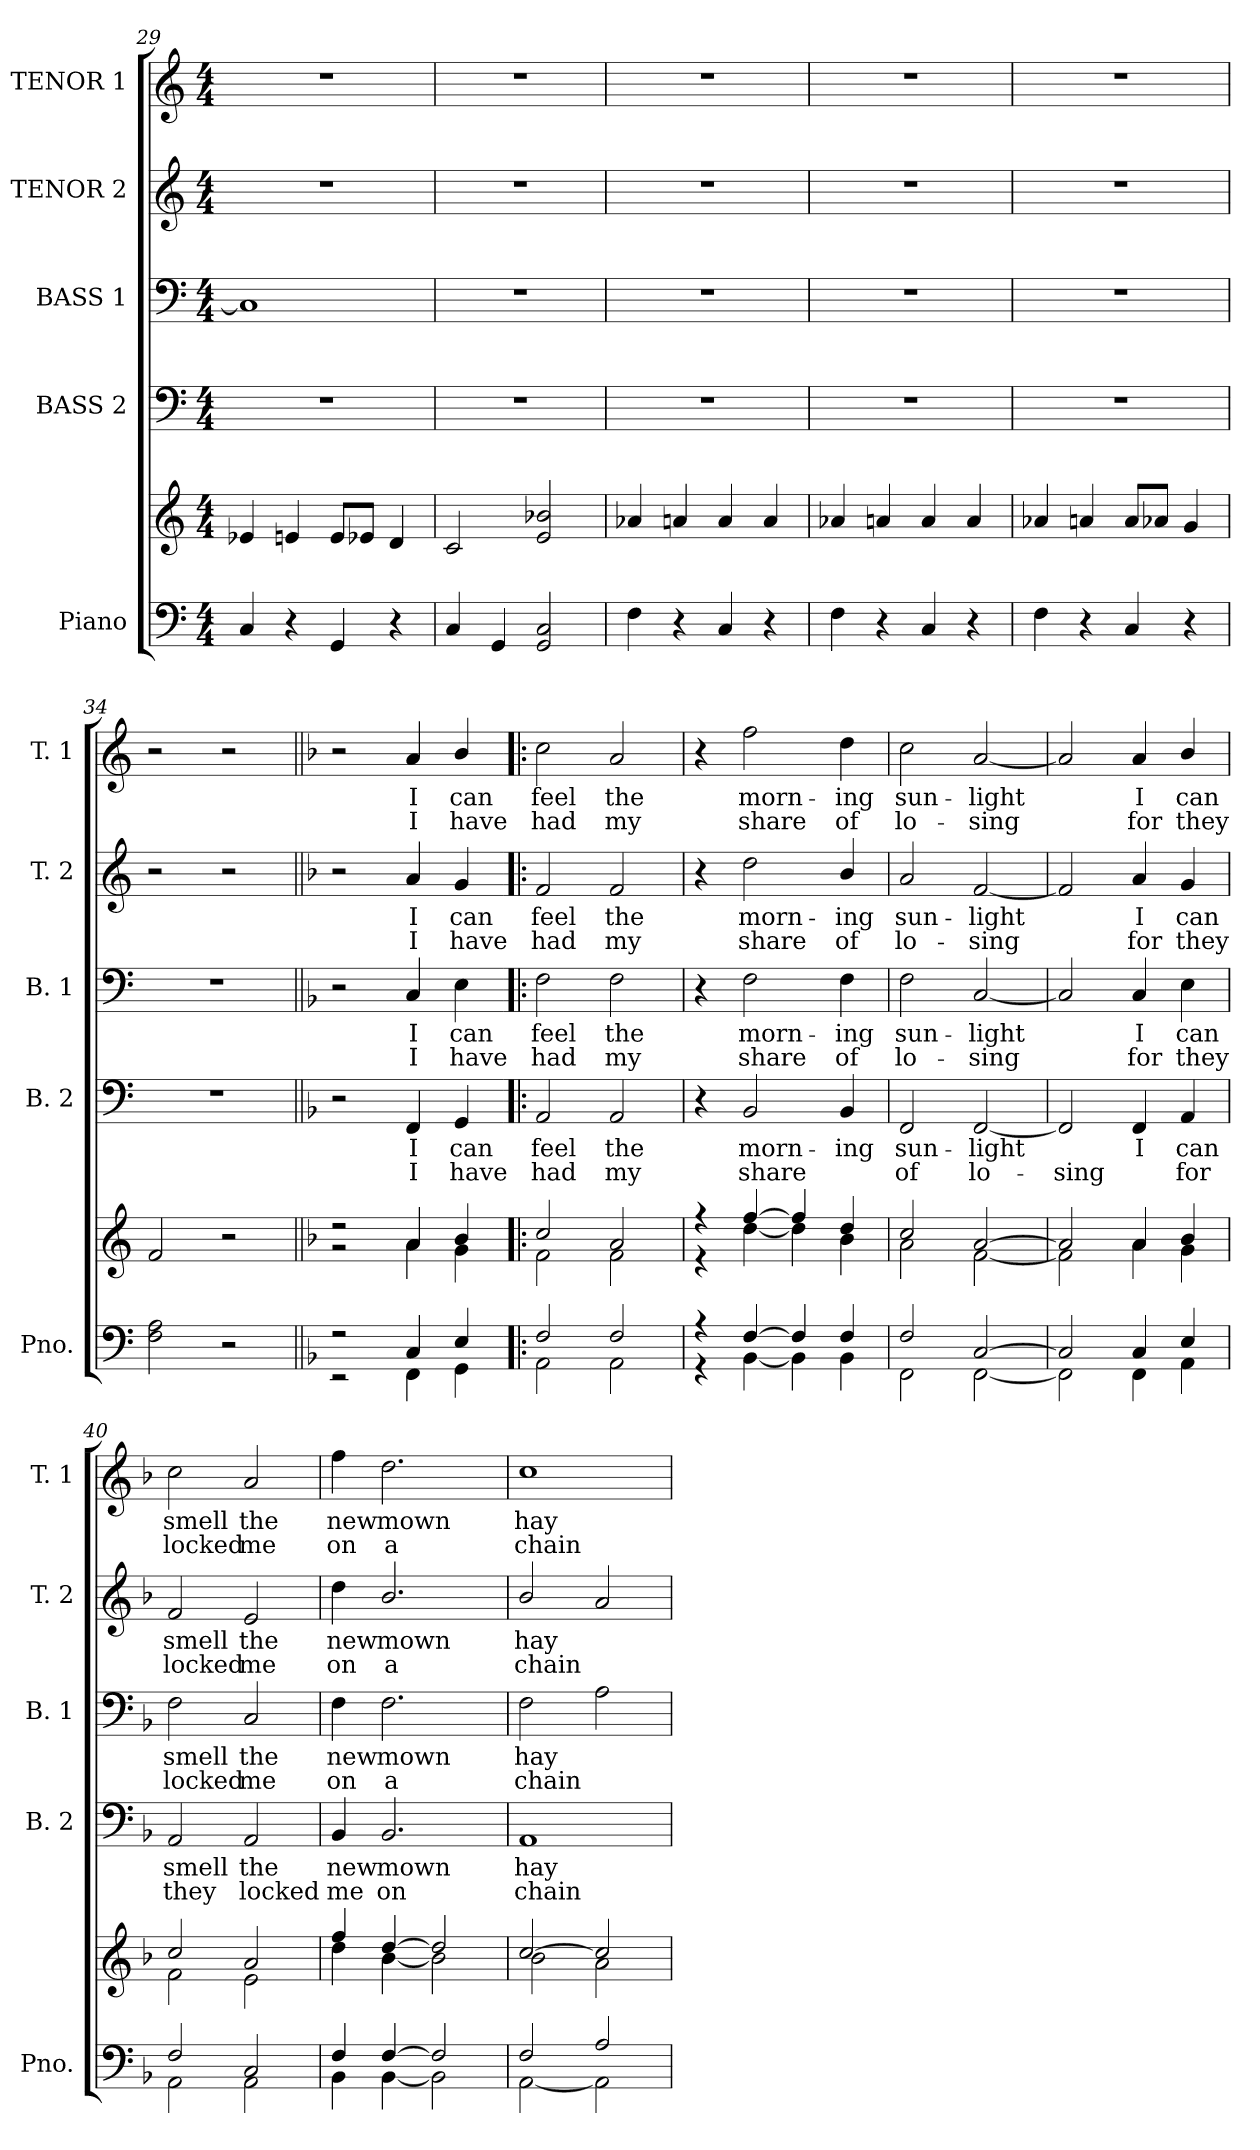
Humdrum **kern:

**kern	**kern	**kern	**text	**text	**kern	**text	**text	**kern	**text	**text	**kern	**text	**text
*part5	*part5	*part4	*part4	*part4	*part3	*part3	*part3	*part2	*part2	*part2	*part1	*part1	*part1
*staff6	*staff5	*staff4	*staff4	*staff4	*staff3	*staff3	*staff3	*staff2	*staff2	*staff2	*staff1	*staff1	*staff1
*I"Piano	*	*I"BASS 2	*	*	*I"BASS 1	*	*	*I"TENOR 2	*	*	*I"TENOR 1	*	*
*I'Pno.	*	*I'B. 2	*	*	*I'B. 1	*	*	*I'T. 2	*	*	*I'T. 1	*	*
!!LO:LB:g=z
*clefF4	*clefG2	*clefF4	*	*	*clefF4	*	*	*clefG2	*	*	*clefG2	*	*
*	*	*	*	*	*	*	*	*ITrd7c12	*	*	*ITrd7c12	*	*
*k[]	*k[]	*k[]	*	*	*k[]	*	*	*k[]	*	*	*k[]	*	*
*M4/4	*M4/4	*M4/4	*	*	*M4/4	*	*	*M4/4	*	*	*M4/4	*	*
=29	=29	=29	=29	=29	=29	=29	=29	=29	=29	=29	=29	=29	=29
4C/	4e-X/	1r	.	.	1C]	.	.	1r	.	.	1r	.	.
4r	4en/	.	.	.	.	.	.	.	.	.	.	.	.
4GG/	8e/L	.	.	.	.	.	.	.	.	.	.	.	.
.	8e-X/J	.	.	.	.	.	.	.	.	.	.	.	.
4r	4d/	.	.	.	.	.	.	.	.	.	.	.	.
=30	=30	=30	=30	=30	=30	=30	=30	=30	=30	=30	=30	=30	=30
4C/	2c/	1r	.	.	1r	.	.	1r	.	.	1r	.	.
4GG/	.	.	.	.	.	.	.	.	.	.	.	.	.
2GG/ 2C/	2e/ 2b-X/	.	.	.	.	.	.	.	.	.	.	.	.
=31	=31	=31	=31	=31	=31	=31	=31	=31	=31	=31	=31	=31	=31
4F\	4a-X/	1r	.	.	1r	.	.	1r	.	.	1r	.	.
4r	4an/	.	.	.	.	.	.	.	.	.	.	.	.
4C/	4a/	.	.	.	.	.	.	.	.	.	.	.	.
4r	4a/	.	.	.	.	.	.	.	.	.	.	.	.
=32	=32	=32	=32	=32	=32	=32	=32	=32	=32	=32	=32	=32	=32
4F\	4a-X/	1r	.	.	1r	.	.	1r	.	.	1r	.	.
4r	4an/	.	.	.	.	.	.	.	.	.	.	.	.
4C/	4a/	.	.	.	.	.	.	.	.	.	.	.	.
4r	4a/	.	.	.	.	.	.	.	.	.	.	.	.
=33	=33	=33	=33	=33	=33	=33	=33	=33	=33	=33	=33	=33	=33
4F\	4a-X/	1r	.	.	1r	.	.	1r	.	.	1r	.	.
4r	4an/	.	.	.	.	.	.	.	.	.	.	.	.
4C/	8a/L	.	.	.	.	.	.	.	.	.	.	.	.
.	8a-X/J	.	.	.	.	.	.	.	.	.	.	.	.
4r	4g/	.	.	.	.	.	.	.	.	.	.	.	.
=34	=34	=34	=34	=34	=34	=34	=34	=34	=34	=34	=34	=34	=34
2F\ 2A\	2f/	1r	.	.	1r	.	.	2r	.	.	2r	.	.
2r	2r	.	.	.	.	.	.	2r	.	.	2r	.	.
!!LO:PB:g=z
=35||	=35||	=35||	=35||	=35||	=35||	=35||	=35||	=35||	=35||	=35||	=35||	=35||	=35||
*k[b-]	*k[b-]	*k[b-]	*	*	*k[b-]	*	*	*k[b-]	*	*	*k[b-]	*	*
*F:	*F:	*F:	*	*	*F:	*	*	*F:	*	*	*F:	*	*
*^	*^	*	*	*	*	*	*	*	*	*	*	*	*
2r	2r	2r	2r	2r	.	.	2r	.	.	2r	.	.	2r	.	.
!	!	!	!	!	!LO:LY:b	!LO:LY:b	!	!LO:LY:b	!LO:LY:b	!	!LO:LY:b	!LO:LY:b	!	!LO:LY:b	!LO:LY:b
4C/	4FF\	4a/	4a\	4FF/	I	I	4C/	I	I	4A/	I	I	4A/	I	I
!	!	!	!	!	!LO:LY:b	!LO:LY:b	!	!LO:LY:b	!LO:LY:b	!	!LO:LY:b	!LO:LY:b	!	!LO:LY:b	!LO:LY:b
4E/	4GG\	4b-/	4g\	4GG/	can	have	4E\	can	have	4G/	can	have	4B-/	can	have
=36!|:	=36!|:	=36!|:	=36!|:	=36!|:	=36!|:	=36!|:	=36!|:	=36!|:	=36!|:	=36!|:	=36!|:	=36!|:	=36!|:	=36!|:	=36!|:
!	!	!	!	!	!LO:LY:b	!LO:LY:b	!	!LO:LY:b	!LO:LY:b	!	!LO:LY:b	!LO:LY:b	!	!LO:LY:b	!LO:LY:b
2F/	2AA\	2cc/	2f\	2AA/	feel	had	2F\	feel	had	2F/	feel	had	2c\	feel	had
!	!	!	!	!	!LO:LY:b	!LO:LY:b	!	!LO:LY:b	!LO:LY:b	!	!LO:LY:b	!LO:LY:b	!	!LO:LY:b	!LO:LY:b
2F/	2AA\	2a/	2f\	2AA/	the	my	2F\	the	my	2F/	the	my	2A/	the	my
=37	=37	=37	=37	=37	=37	=37	=37	=37	=37	=37	=37	=37	=37	=37	=37
4r	4r	4r	4r	4r	.	.	4r	.	.	4r	.	.	4r	.	.
!	!	!	!	!	!LO:LY:b	!LO:LY:b	!	!LO:LY:b	!LO:LY:b	!	!LO:LY:b	!LO:LY:b	!	!LO:LY:b	!LO:LY:b
[>4F/	[<4BB-\	[>4ff/	[<4dd\	2BB-/	morn-	share	2F\	morn-	share	2d\	morn-	share	2f\	morn-	share
4F/]	4BB-\]	4ff/]	4dd\]	.	.	.	.	.	.	.	.	.	.	.	.
!	!	!	!	!	!LO:LY:b	!	!	!LO:LY:b	!LO:LY:b	!	!LO:LY:b	!LO:LY:b	!	!LO:LY:b	!LO:LY:b
4F/	4BB-\	4dd/	4b-\	4BB-/	-ing	.	4F\	-ing	of	4B-/	-ing	of	4d\	-ing	of
=38	=38	=38	=38	=38	=38	=38	=38	=38	=38	=38	=38	=38	=38	=38	=38
!	!	!	!	!	!LO:LY:b	!LO:LY:b	!	!LO:LY:b	!LO:LY:b	!	!LO:LY:b	!LO:LY:b	!	!LO:LY:b	!LO:LY:b
2F/	2FF\	2cc/	2a\	2FF/	sun-	of	2F\	sun-	lo-	2A/	sun-	lo-	2c\	sun-	lo-
!	!	!	!	!	!LO:LY:b	!LO:LY:b	!	!LO:LY:b	!LO:LY:b	!	!LO:LY:b	!LO:LY:b	!	!LO:LY:b	!LO:LY:b
[>2C/	[<2FF\	[>2a/	[<2f\	[<2FF/	-light	lo-	[<2C/	-light	-sing	[<2F/	-light	-sing	[<2A/	-light	-sing
=39	=39	=39	=39	=39	=39	=39	=39	=39	=39	=39	=39	=39	=39	=39	=39
!	!	!	!	!	!	!LO:LY:b	!	!	!	!	!	!	!	!	!
2C/]	2FF\]	2a/]	2f\]	2FF/]	.	-sing	2C/]	.	.	2F/]	.	.	2A/]	.	.
!	!	!	!	!	!LO:LY:b	!	!	!LO:LY:b	!LO:LY:b	!	!LO:LY:b	!LO:LY:b	!	!LO:LY:b	!LO:LY:b
4C/	4FF\	4a/	4a\	4FF/	I	.	4C/	I	for	4A/	I	for	4A/	I	for
!	!	!	!	!	!LO:LY:b	!LO:LY:b	!	!LO:LY:b	!LO:LY:b	!	!LO:LY:b	!LO:LY:b	!	!LO:LY:b	!LO:LY:b
4E/	4AA\	4b-/	4g\	4AA/	can	for	4E\	can	they	4G/	can	they	4B-/	can	they
=40	=40	=40	=40	=40	=40	=40	=40	=40	=40	=40	=40	=40	=40	=40	=40
!	!	!	!	!	!LO:LY:b	!LO:LY:b	!	!LO:LY:b	!LO:LY:b	!	!LO:LY:b	!LO:LY:b	!	!LO:LY:b	!LO:LY:b
2F/	2AA\	2cc/	2f\	2AA/	smell	they	2F\	smell	locked	2F/	smell	locked	2c\	smell	locked
!	!	!	!	!	!LO:LY:b	!LO:LY:b	!	!LO:LY:b	!LO:LY:b	!	!LO:LY:b	!LO:LY:b	!	!LO:LY:b	!LO:LY:b
2C/	2AA\	2a/	2e\	2AA/	the	locked	2C/	the	me	2E/	the	me	2A/	the	me
=41	=41	=41	=41	=41	=41	=41	=41	=41	=41	=41	=41	=41	=41	=41	=41
!	!	!	!	!	!LO:LY:b	!LO:LY:b	!	!LO:LY:b	!LO:LY:b	!	!LO:LY:b	!LO:LY:b	!	!LO:LY:b	!LO:LY:b
4F/	4BB-\	4ff/	4dd\	4BB-/	new	me	4F\	new	on	4d\	new	on	4f\	new	on
!	!	!	!	!	!LO:LY:b	!LO:LY:b	!	!LO:LY:b	!LO:LY:b	!	!LO:LY:b	!LO:LY:b	!	!LO:LY:b	!LO:LY:b
[>4F/	[<4BB-\	[>4dd/	[<4b-\	2.BB-/	mown	on	2.F\	mown	a	2.B-/	mown	a	2.d\	mown	a
2F/]	2BB-\]	2dd/]	2b-\]	.	.	.	.	.	.	.	.	.	.	.	.
=42	=42	=42	=42	=42	=42	=42	=42	=42	=42	=42	=42	=42	=42	=42	=42
!	!	!	!	!	!LO:LY:b	!LO:LY:b	!	!LO:LY:b	!LO:LY:b	!	!LO:LY:b	!LO:LY:b	!	!LO:LY:b	!LO:LY:b
2F/	[<2AA\	[>2cc/	2b-\	1AA	hay	chain	2F\	hay	chain	2B-/	hay	chain	1c	hay	chain
2A/	2AA\]	2cc/]	2a\	.	.	.	2A\	.	.	2A/	.	.	.	.	.
*v	*v	*	*	*	*	*	*	*	*	*	*	*	*	*	*
*	*v	*v	*	*	*	*	*	*	*	*	*	*	*	*
=	=	=	=	=	=	=	=	=	=	=	=	=	=
*-	*-	*-	*-	*-	*-	*-	*-	*-	*-	*-	*-	*-	*-
